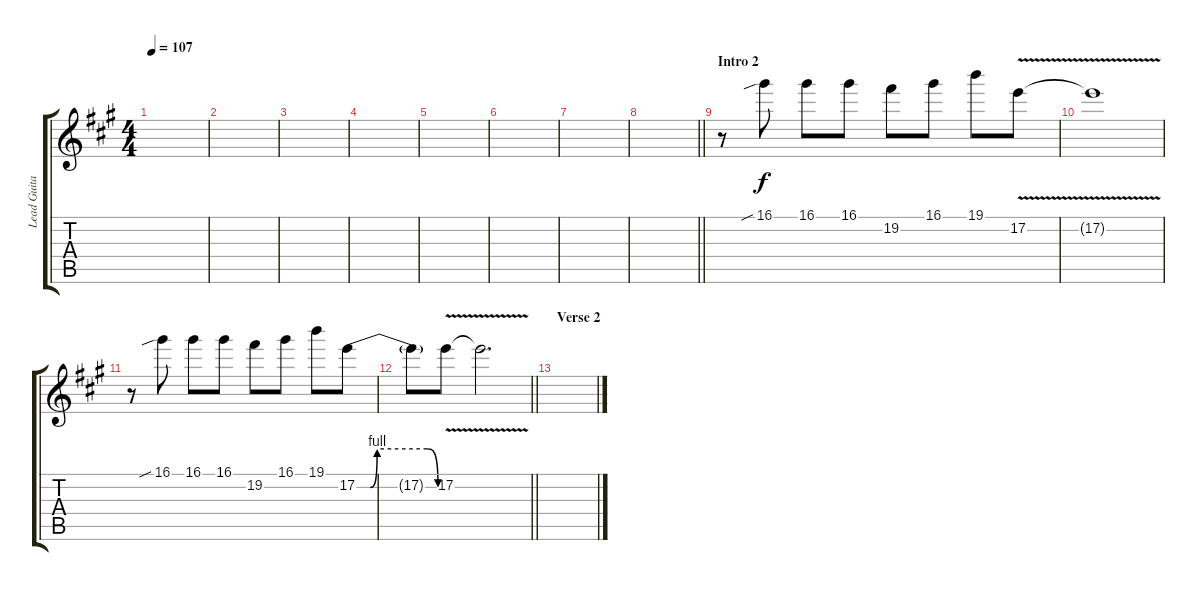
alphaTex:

\track ("Lead Guitar" "Lead Guita") {instrument overdrivenguitar}
\staff {score tabs}
\tuning (E4 B3 G3 D3 A2 E2) {hide}
\ts (4 4)
\tempo 107
\clef g2
\ks a
|
|
|
|
|
|
|
\barLineRight lightlight
|
\section ("" "Intro 2")
r.8 16.1{sib}.8 16.1.8 16.1.8 19.2.8 16.1.8 19.1.8 17.2{v}.8 |
17.2{t}.1 |
r.8 16.1{sib}.8 16.1.8 16.1.8 19.2.8 16.1.8 19.1.8 17.2{be (custom 0 0 10 0 15 4 52 4 60 0)}.8 |
\barLineRight lightlight
17.2{t}.8 17.2{v}.8 17.2{t}.2{d} |
\section ("" "Verse 2")
